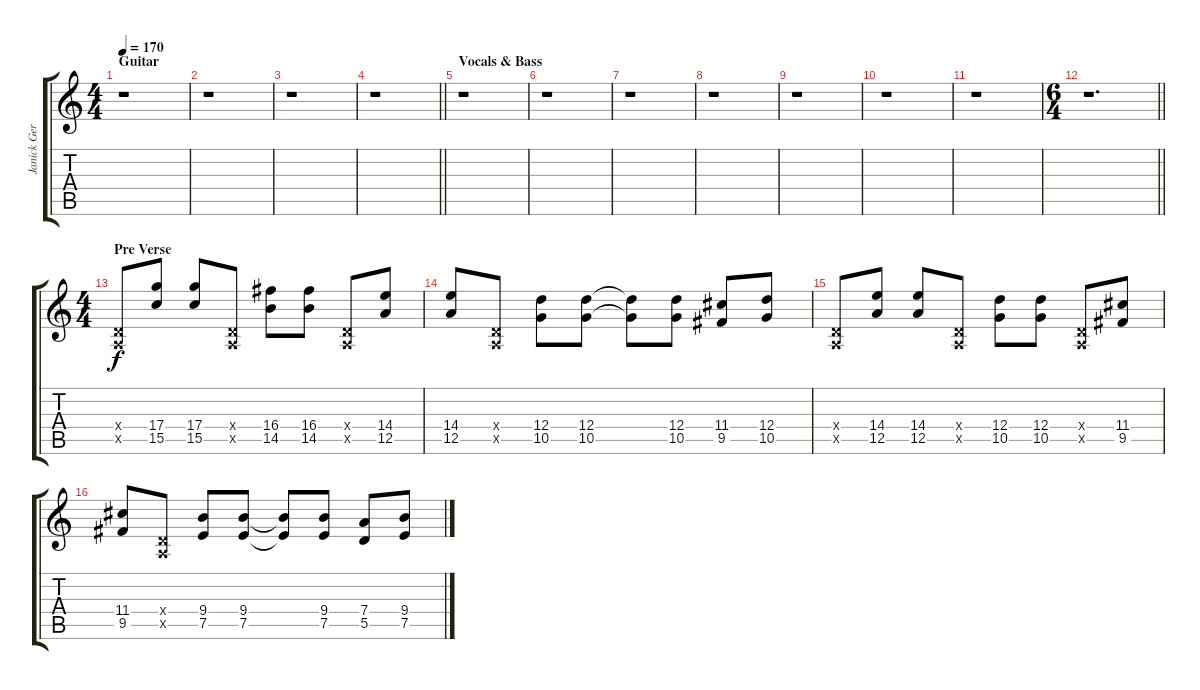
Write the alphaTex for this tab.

\track ("Janick Gers" "Janick Ger") {instrument overdrivenguitar}
\staff {score tabs}
\tuning (E4 B3 G3 D3 A2 E2) {hide}
\ts (4 4)
\section ("" "Guitar")
\tempo 170
\clef g2
\ks c
r.1{dy f} |
r.1 |
r.1 |
\barLineRight lightlight
r.1 |
\section ("" "Vocals & Bass")
r.1 |
r.1 |
r.1 |
r.1 |
r.1 |
r.1 |
r.1 |
\ts (6 4)
\barLineRight lightlight
r.1{d} |
\ts (4 4)
\section ("" "Pre Verse")
(0.4{x} 0.5{x}).8{volume 10} (17.4 15.5).8 (17.4 15.5).8 (0.4{x} 0.5{x}).8 (16.4 14.5).8 (16.4 14.5).8 (0.4{x} 0.5{x}).8 (14.4 12.5).8 |
(14.4 12.5).8 (0.4{x} 0.5{x}).8 (12.4 10.5).8 (12.4 10.5).8 (12.4{t} 10.5{t}).8 (12.4 10.5).8 (11.4 9.5).8 (12.4 10.5).8 |
(0.4{x} 0.5{x}).8 (14.4 12.5).8 (14.4 12.5).8 (0.4{x} 0.5{x}).8 (12.4 10.5).8 (12.4 10.5).8 (0.4{x} 0.5{x}).8 (11.4 9.5).8 |
(11.4 9.5).8 (0.4{x} 0.5{x}).8 (9.4 7.5).8 (9.4 7.5).8 (9.4{t} 7.5{t}).8 (9.4 7.5).8 (7.4 5.5).8 (9.4 7.5).8
